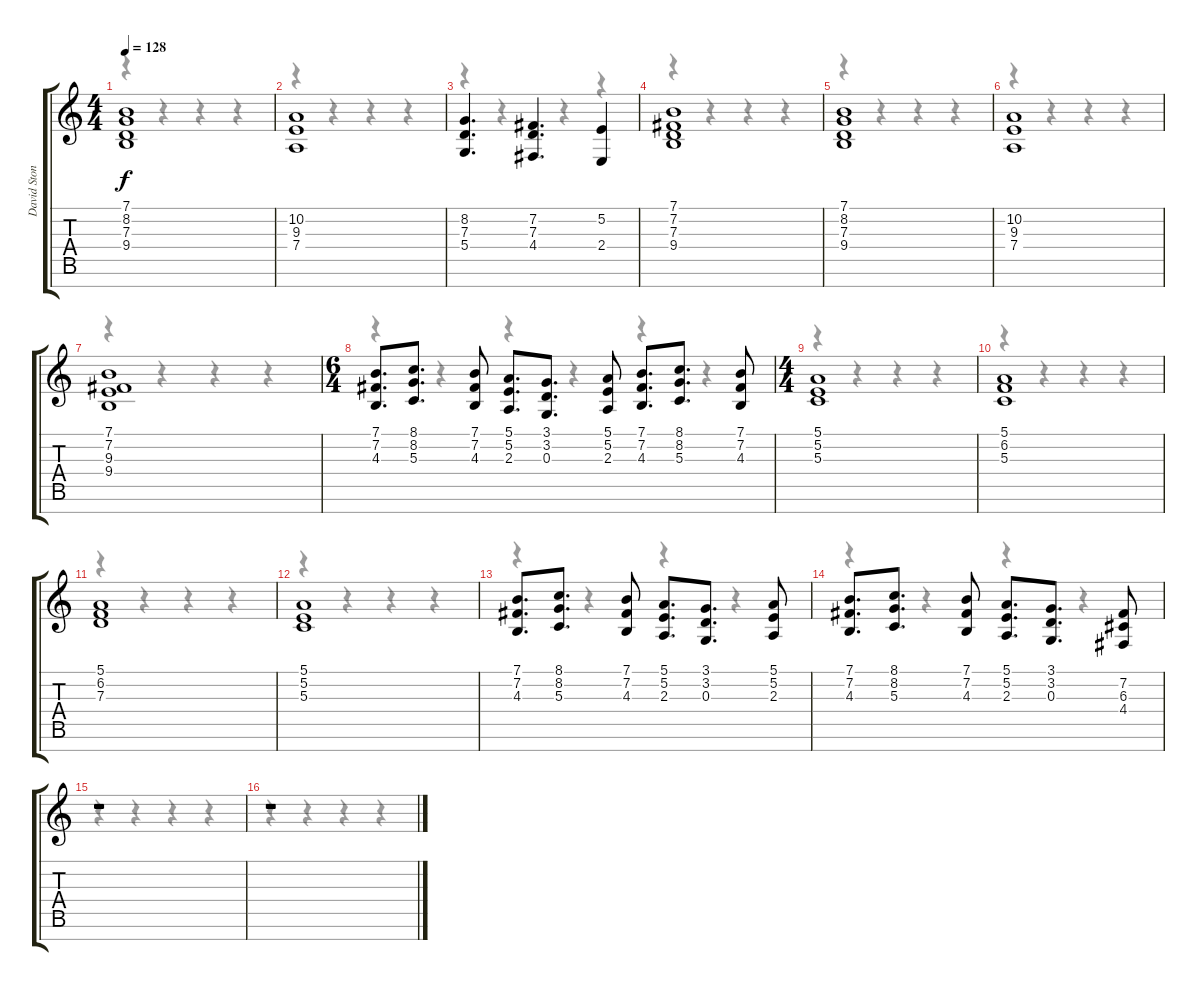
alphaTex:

\track ("David Stone - Keys 2" "David Ston") {instrument lead1square}
\staff {score tabs}
\tuning (E4 B3 G3 D3 A2 E2 B1) {hide}
\voice
\ts (4 4)
\tempo 128
\clef g2
\ks c
(7.1 8.2 7.3 9.4).1{dy f} |
(10.2 9.3 7.4).1 |
(8.2 7.3 5.4).4{d} (7.2 7.3 4.4).4{d} (5.2 2.4).4 |
(7.1 7.2 7.3 9.4).1 |
(7.1 8.2 7.3 9.4).1 |
(10.2 9.3 7.4).1 |
(7.1 7.2 9.3 9.4).1 |
\ts (6 4)
(7.1 7.2 4.3).8{d} (8.1 8.2 5.3).8{d} (7.1 7.2 4.3).8 (5.1 5.2 2.3).8{d} (3.1 3.2 0.3).8{d} (5.1 5.2 2.3).8 (7.1 7.2 4.3).8{d} (8.1 8.2 5.3).8{d} (7.1 7.2 4.3).8 |
\ts (4 4)
(5.1 5.2 5.3).1 |
(5.1 6.2 5.3).1 |
(5.1 6.2 7.3).1 |
(5.1 5.2 5.3).1 |
(7.1 7.2 4.3).8{d} (8.1 8.2 5.3).8{d} (7.1 7.2 4.3).8 (5.1 5.2 2.3).8{d} (3.1 3.2 0.3).8{d} (5.1 5.2 2.3).8 |
(7.1 7.2 4.3).8{d} (8.1 8.2 5.3).8{d} (7.1 7.2 4.3).8 (5.1 5.2 2.3).8{d} (3.1 3.2 0.3).8{d} (7.2 6.3 4.4).8 |
r.1 |
r.1
\voice
\clef g2
\ottava regular
\simile none
\ks c
r.4{dy f} r.4 r.4 r.4 |
r.4 r.4 r.4 r.4 |
r.4 r.4 r.4 r.4 |
r.4 r.4 r.4 r.4 |
r.4 r.4 r.4 r.4 |
r.4 r.4 r.4 r.4 |
r.4 r.4 r.4 r.4 |
r.4 r.4 r.4 r.4 r.4 r.4 |
r.4 r.4 r.4 r.4 |
r.4 r.4 r.4 r.4 |
r.4 r.4 r.4 r.4 |
r.4 r.4 r.4 r.4 |
r.4 r.4 r.4 r.4 |
r.4 r.4 r.4 r.4 |
r.4 r.4 r.4 r.4 |
r.4 r.4 r.4 r.4
